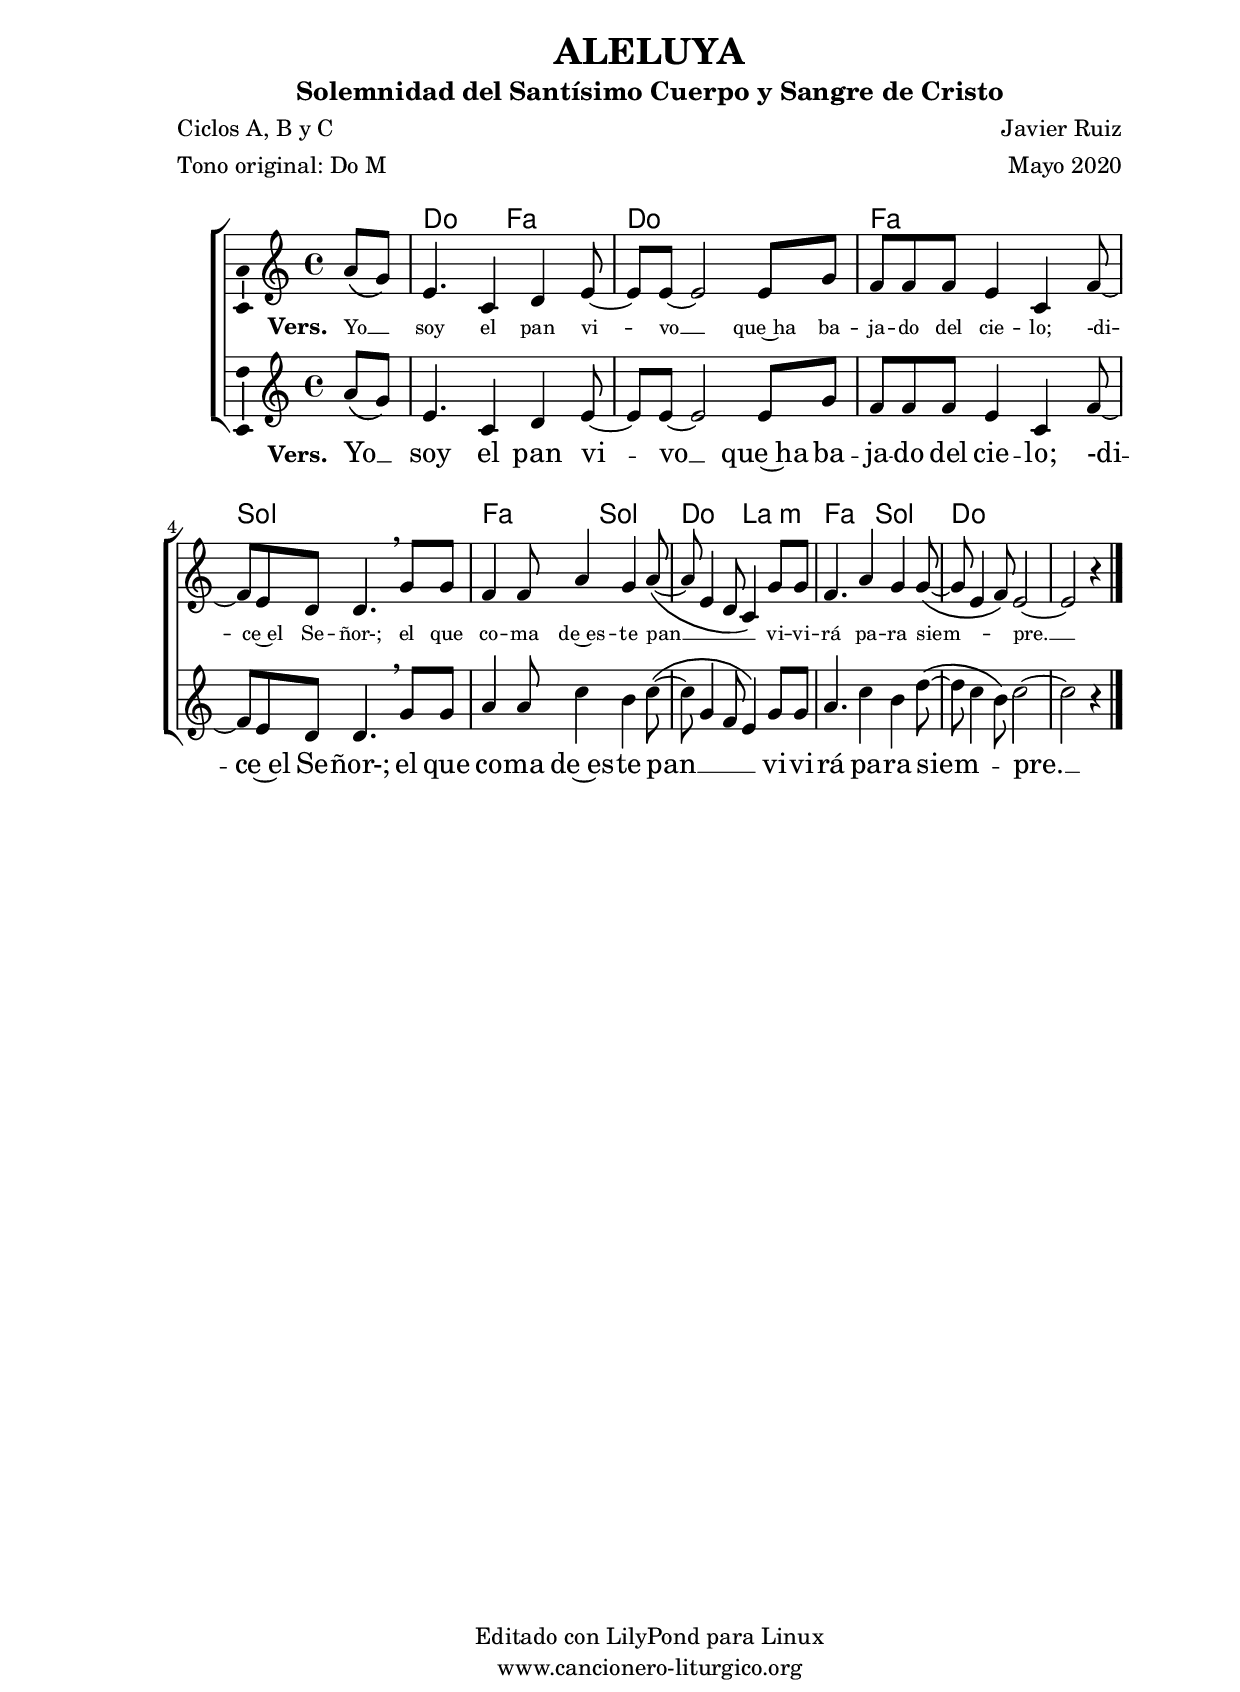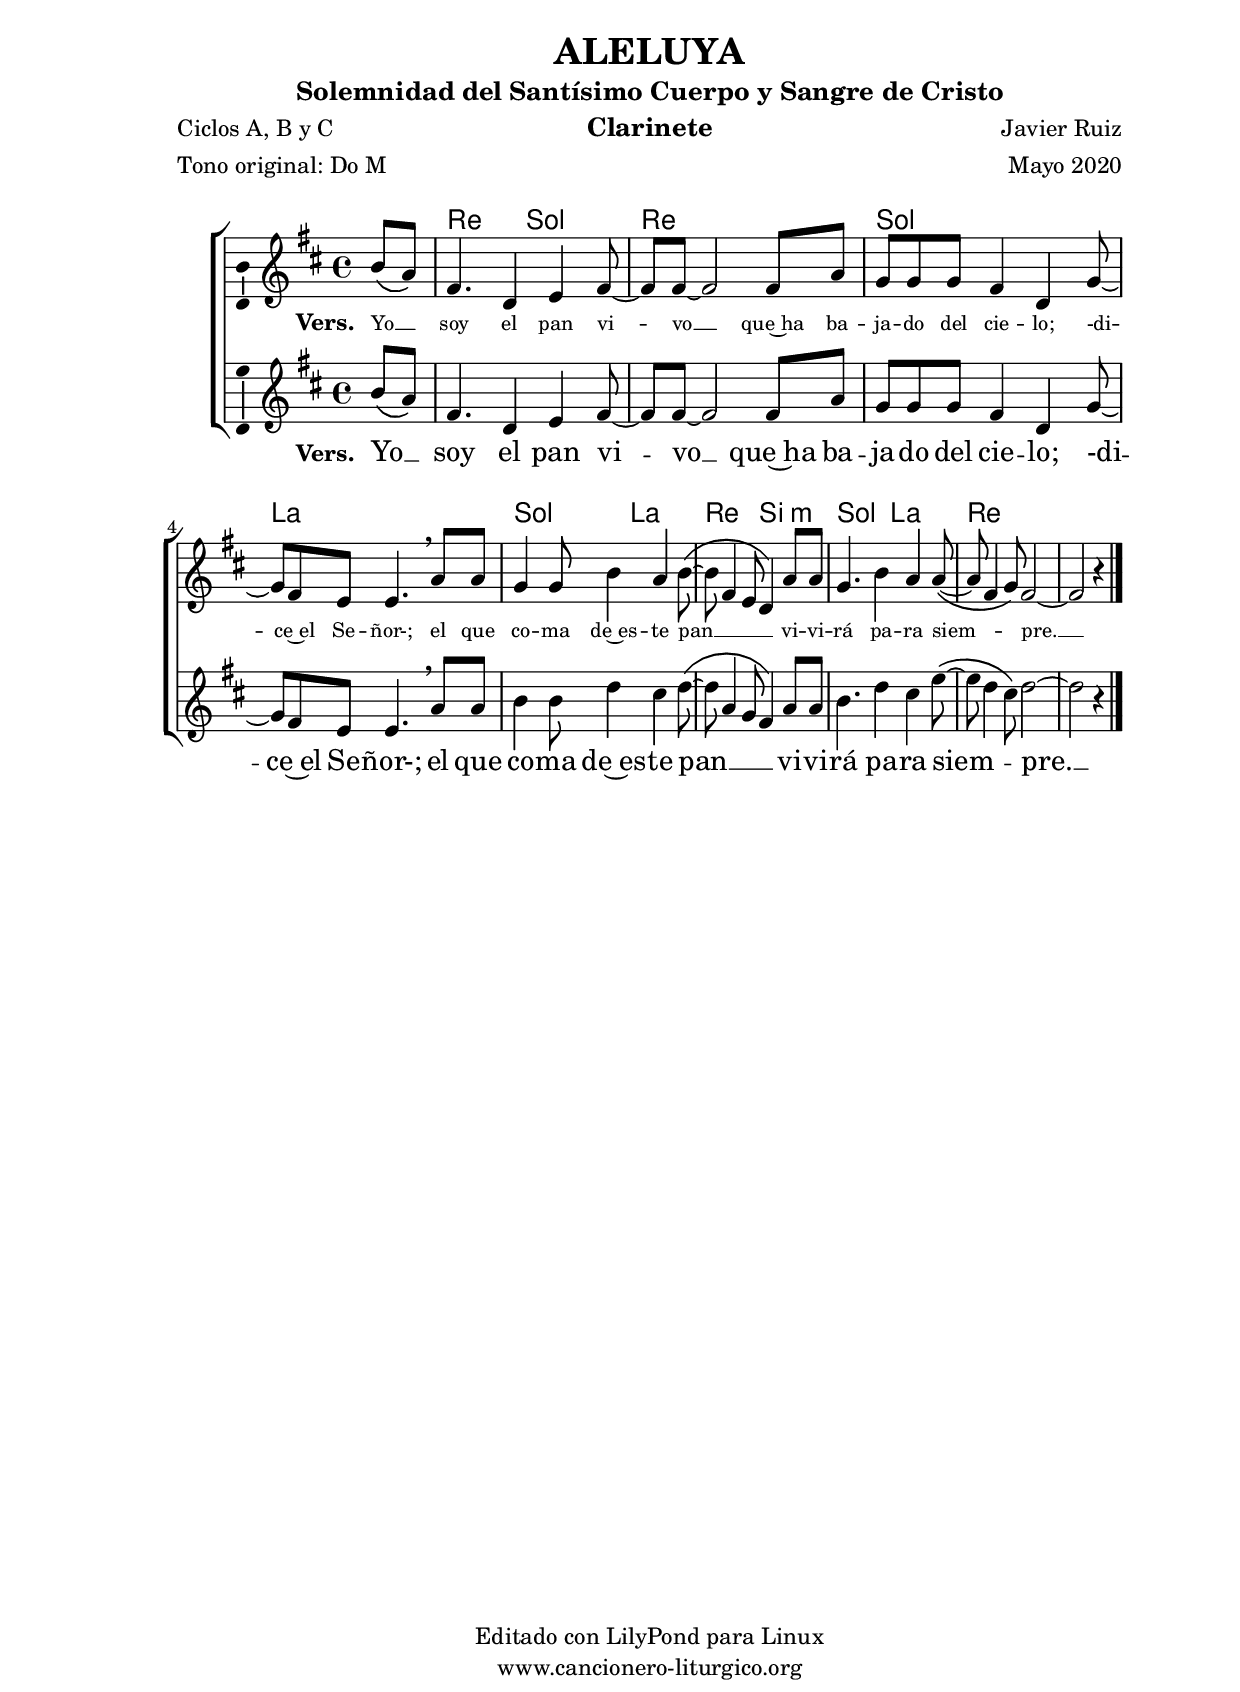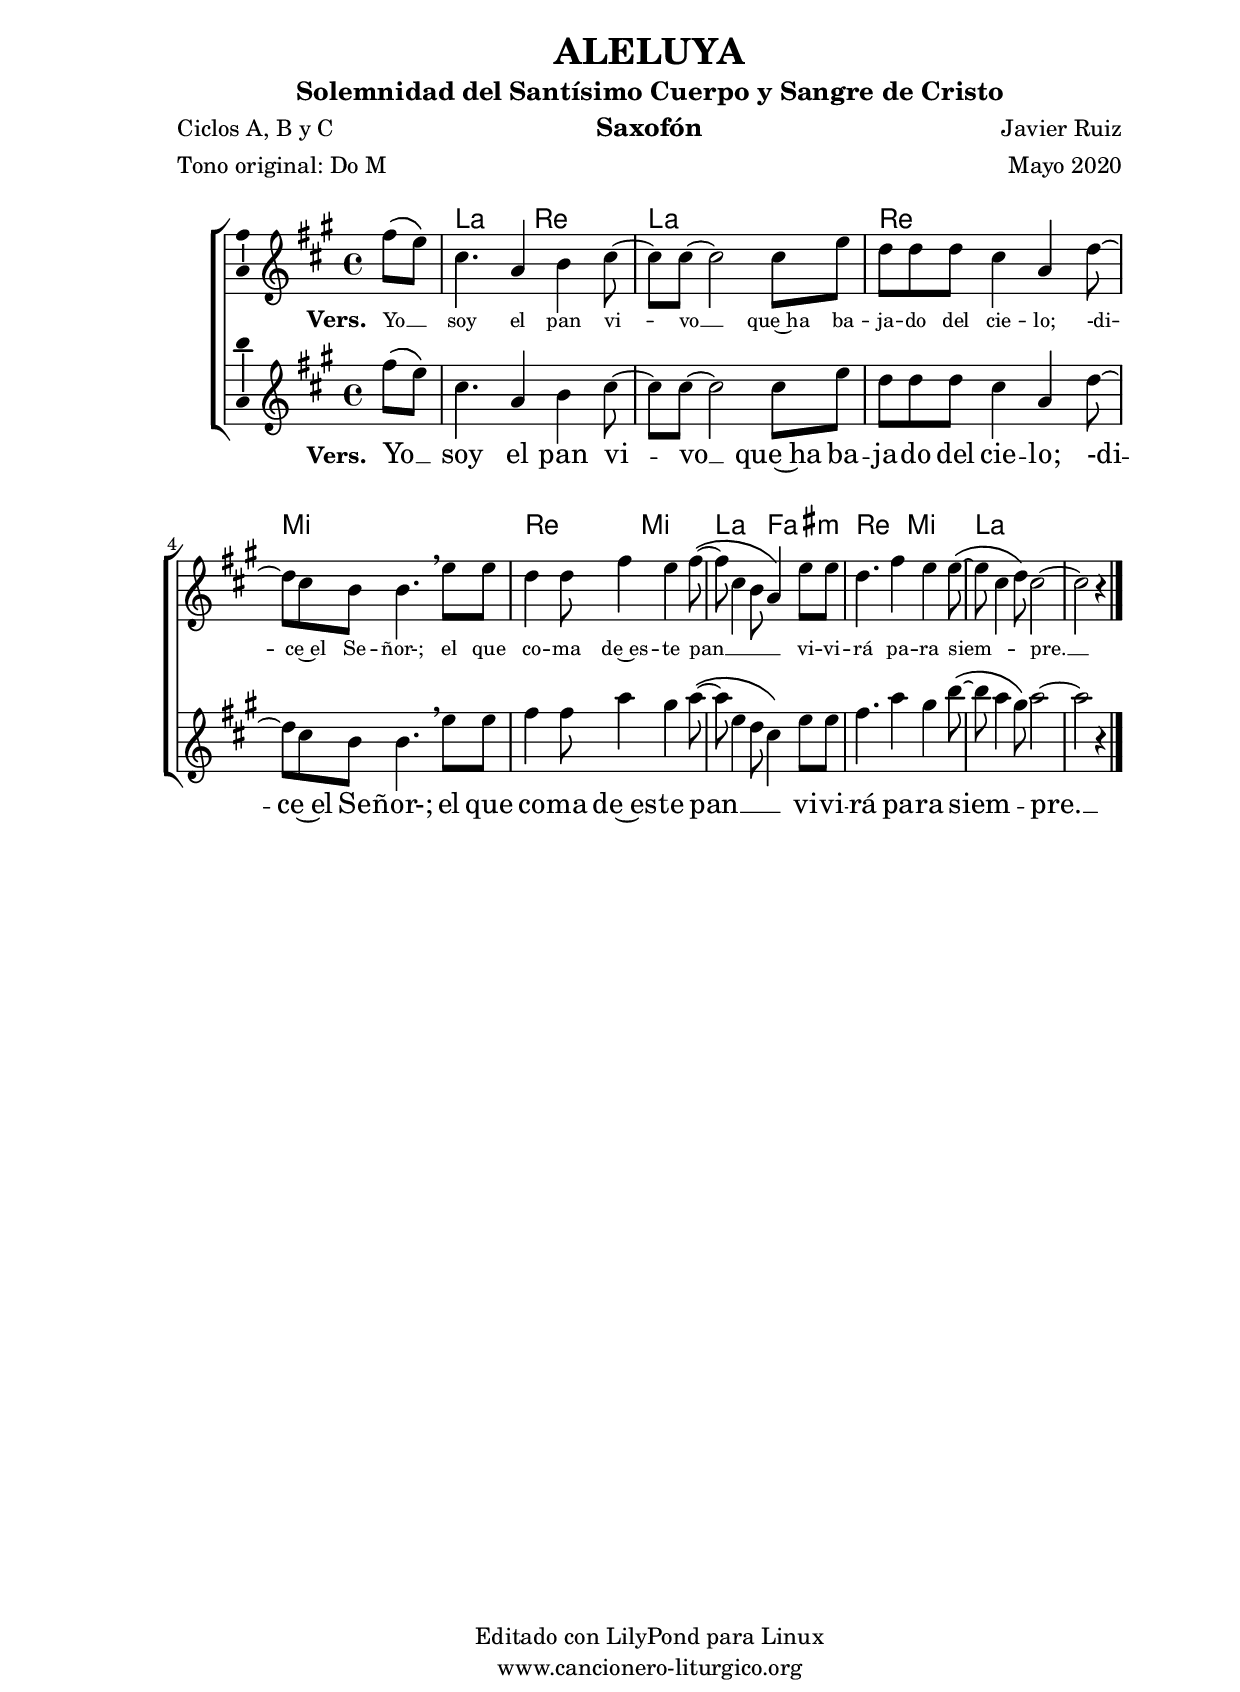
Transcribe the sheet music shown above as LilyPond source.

%
%para convertir .midi en .wav:
%timidity filename.midi -Ow -o finename.wav
%
%
%Para convertir de .wav a .mp3:
%lame -h -m j filename.wav
%
%
%para escuchar el midi:
%timidity nombrefichero.midi
%


%versión de lilypond para la que se ha escrito esta partitura:
\version "2.16.0"

	%Tamaño papel
	#(set-default-paper-size "a4")
	%Tamaño partitura
	#(set-global-staff-size 20)
	%No responde al pulsar sobre una nota
	#(ly:set-option 'point-and-click #f)

%parámetros del encabezamiento:
\header {
	title = "ALELUYA"
	subtitle = "Solemnidad del Santísimo Cuerpo y Sangre de Cristo"
	composer = "Javier Ruiz"
	poet = "Ciclos A, B y C"
	meter = "Tono original: Do M"
	arranger = "Mayo 2020"
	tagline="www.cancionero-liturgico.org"
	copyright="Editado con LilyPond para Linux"
	tiempo = "Pascua"
	usos = "Aleluya"
	letra = "Aleluya. Yo soy el pan vivo que ha bajado del cielo; -dice el Señor-; el que coma de este pan vivirá para siempre."
	}

%parámetros asociados al papel:
\paper  {
	oddHeaderMarkup = \markup {\fill-line { \on-the-fly #not-first-page \fromproperty #'header:title \on-the-fly #not-first-page \fromproperty #'header:composer }}
	evenHeaderMarkup = \markup {\fill-line { \fromproperty #'header:composer \fromproperty #'header:title }}
	#(set-paper-size "a4")
	print-page-number = ##f
	first-page-number = 1
	print-first-page-number = ##f
%	head-separation = 3.0 \cm
	top-margin = 1.5 \cm
%	top-margin = 2.0 \cm
%%%	bottom-margin = 0.5\cm
	bottom-margin = 0.2\cm
	left-margin = 3.0 \cm
	line-width = 16.0 \cm 
	indent = 8\mm
	interscoreline = 2.\mm
	between-system-space = 15\mm
%	para que las partituras no llenen la hoja:
	ragged-bottom = ##t
%	idem para la última hoja:
	ragged-last-bottom = ##f
%	para que las partituras llenen el ancho del papel:
	ragged-last = ##f
	after-title-space = 2.5 \cm
%page-count=2
system-count=2

	%Flexible Vertical Spacing
%	markup-markup-spacing =
%	#'((basic-distance . 15) (minimum-distance . 15) (padding . 3))
	markup-system-spacing =
	#'((basic-distance . 15) (minimum-distance . 15) (padding . 3))
	system-system-spacing =
	#'((basic-distance . 15) (minimum-distance . 15) (padding . 3))
	score-system-spacing =
	#'((basic-distance . 15) (minimum-distance . 15) (padding . 5))
%	top-system-spacing = % header
%	#'((basic-distance . 8) (minimum-distance . 0) (padding . 0))
%	top-markup-spacing =
%	#'((basic-distance . 20) (minimum-distance . 20) (padding . 0))
	last-bottom-spacing = % footer
	#'((basic-distance . 5) (minimum-distance . 5) (padding . 0))
%	score-markup-spacing =
%	#'((basic-distance . 16) (minimum-distance . 13) (padding . 0))

	}


%parámetros que afectan a toda la partitura:
global =  {
	%clave de sol (G):
	\clef G
	%armadura:
%	\transpose c ees
	\key c \major
	\tempo 4=110
	\set Score.tempoHideNote = ##t
	}


acordes = {
	\italianChords
	\chordmode {
%	\transpose c ees
{

s4
c2 f c c f f g g
f2 g c a:m f g c c c2

	}
	}
}


melodiatrompeta = 
%	\transpose c ees
{

	\relative c''{
	\time 4/4

\partial4
r4
r1
r8 e4 <d f>8 <e g>2
r1
r8 g4 <f a>8 <g b>2
r1
r8 c,4 <b d>8 <c e>2
r1
r8 g'4 <e a>8 <c g'>2~
<c g'>2 r4

}
	\bar "|."
	}


melodiatres = 
%	\transpose c ees
{

	\relative c'{
	\time 4/4

\partial4
a'8 \(g\)
e4. c4 d4 e8~
e8 e~e2 e8 g
f8 f f e4 c4 f8~
f8 e d8 d4. \breathe g8 g
f4 f8 a4 g a8~
\(a8 e4 d8 c4\) g'8 g
f4. a4 g g8~
\(g8 e4 f8\) e2~
e2 r4 %s4

}

	\bar "|."
	}


melodiabajo = 
%	\transpose c ees
{

	%clave de fa (F):
	\clef F

	\relative c{
	\time 4/4

\partial4
r4
c4. c8 f4. f8
c4. c8 c2
f4. f8 d4. d8
g4. g8 g2
f4. f8 g4. g8
c,4. c8 a4. a8
f'4. f8 g4. g8
c,4. c8 c2~
c2 r4 %s4

}

	\bar "|."
	}


melodia = 
%	\transpose c ees
{

	\relative c'{
	\time 4/4

\partial4
a'8 \(g\)
e4. c4 d4 e8~
e8 e~e2 e8 g
f8 f f e4 c4 f8~
f8 e d8 d4. \breathe g8 g
a4 a8 c4 b c8~
\(c8 g4 f8 e4\) g8 g
a4. c4 b d8~
\(d8 c4 b8\) c2~
c2 r4 %s4

}

	\bar "|."
	}


texto = \lyricmode {
\set stanza =#"Vers. "
Yo __ _ soy el pan vi -- vo __
que~ha ba -- ja -- do del cie -- lo;
-di -- ce~el Se -- ñor-;
el que co -- ma de~es -- te pan __ _ _ _
vi -- vi -- rá pa -- ra siem -- _ _ pre. __
	}

textotres = \lyricmode {
\override LyricText #'font-size = #-1
\set stanza =#"Vers. "
Yo __ _ soy el pan vi -- vo __
que~ha ba -- ja -- do del cie -- lo;
-di -- ce~el Se -- ñor-;
el que co -- ma de~es -- te pan __ _ _ _
vi -- vi -- rá pa -- ra siem -- _ _ pre. __
	}


acordesStaff = \context ChordNames = acordesStaff <<
	\set chordChanges = ##t
	\acordes
	>>

voztrompetaStaff = \context Voice = voztrompetaStaff
<<
	\override Staff.StaffSymbol #'staff-space = #(magstep -0.35)
	\set Staff.midiInstrument = #"trumpet"
	\set Staff.midiMinimumVolume = #0.6
	\set Staff.midiMaximumVolume = #0.8
	\global
	\melodiatrompeta
	>>

voztresStaff = \context Voice = voztresStaff
\with {\consists "Ambitus_engraver"}
<<
%	\override Staff.StaffSymbol #'staff-space = #(magstep -0.35)
	\set Staff.midiInstrument = #"violin"
	\set Staff.midiMinimumVolume = #0.6
	\set Staff.midiMaximumVolume = #0.8
	\global
	\relative c' \melodiatres
	>>

vozStaff = \context Voice = vozStaff
\with {\consists "Ambitus_engraver"}
<<
%	\set Staff.instrumentName = ""
%	\set Staff.shortInstrumentName = ""
%	\set Staff.midiInstrument = #"clarinet"
%	\set Staff.midiInstrument = #"cello"
	\set Staff.midiInstrument = #"flute"
%	\set Staff.midiInstrument = #"electric guitar (jazz)"
%	\set Staff.midiInstrument = #"english horn"
%	\set Staff.midiInstrument = #"violin"
%	\set Staff.midiInstrument = #"glockenspiel"
	\set Staff.midiMinimumVolume = #0.8
	\set Staff.midiMaximumVolume = #1.0
	\global
	\melodia
	>>

vozbajoStaff = \context Voice = vozbajoStaff
<<
	\override Staff.StaffSymbol #'staff-space = #(magstep -0.35)
	\set Staff.midiInstrument = #"english horn"
	\set Staff.midiMinimumVolume = #0.6
	\set Staff.midiMaximumVolume = #0.8
	\global
	\melodiabajo
	>>

textoStaff = \context Lyrics = textoStaff <<
	\lyricsto vozStaff \texto
	>>

textotresStaff = \context Lyrics = textotresStaff <<
	\lyricsto voztresStaff \textotres
	>>


\book {
	\score {
		<<
		\context ChoirStaff {
%			\override StaffGroup.SystemStartBracket #'collapse-height = #1
%			\override Score.SystemStartBar #'collapse-height = #1
			<<
			\acordesStaff
%			\voztrompetaStaff
			\voztresStaff
			\textotresStaff
			\vozStaff
			\textoStaff
%			\vozbajoStaff
			>>
			}
		>>
		\layout {
	    		\context {
				\Lyrics
				\override LyricText #'font-size = #2
				}
	   		 \context {
				\Score
				\override StaffSymbol #'staff-space = #(magstep +3)
				}
			}
		}
	\score {
		\unfoldRepeats
		<<
		\context ChoirStaff {
			<<
			\acordesStaff
			\voztrompetaStaff
			\voztresStaff
			\vozStaff
			\vozbajoStaff
			>>
			}
		>>
		\midi {
	  		\context {
	  			\Score
				tempoWholesPerMinute = #(ly:make-moment 70 4)
				}
			}
		}
	}


%Partitura para clarinete
#(define output-suffix "C")
\book {
	\header{
		instrument = "Clarinete"
		}
	\score {
		<<
		\context ChoirStaff {
%			\override StaffGroup.SystemStartBracket #'collapse-height = #1
%			\override Score.SystemStartBar #'collapse-height = #1
\transpose c d
			<<
			\acordesStaff
%			\voztrompetaStaff
			\voztresStaff
			\textotresStaff
			\vozStaff
			\textoStaff
%			\vozbajoStaff
			>>
			}
		>>
		\layout {
	    		\context {
				\Lyrics
				\override LyricText #'font-size = #2
				}
	   		 \context {
				\Score
				\override StaffSymbol #'staff-space = #(magstep +3)
				}
			}
		}
	}


%Partitura para saxofón
#(define output-suffix "S")
\book {
	\header{
		instrument = "Saxofón"
		}
	\score {
		<<
		\context ChoirStaff {
%			\override StaffGroup.SystemStartBracket #'collapse-height = #1
%			\override Score.SystemStartBar #'collapse-height = #1
\transpose c a
			<<
			\acordesStaff
%			\voztrompetaStaff
			\voztresStaff
			\textotresStaff
			\vozStaff
			\textoStaff
%			\vozbajoStaff
			>>
			}
		>>
		\layout {
	    		\context {
				\Lyrics
				\override LyricText #'font-size = #2
				}
	   		 \context {
				\Score
				\override StaffSymbol #'staff-space = #(magstep +3)
				}
			}
		}
	}


